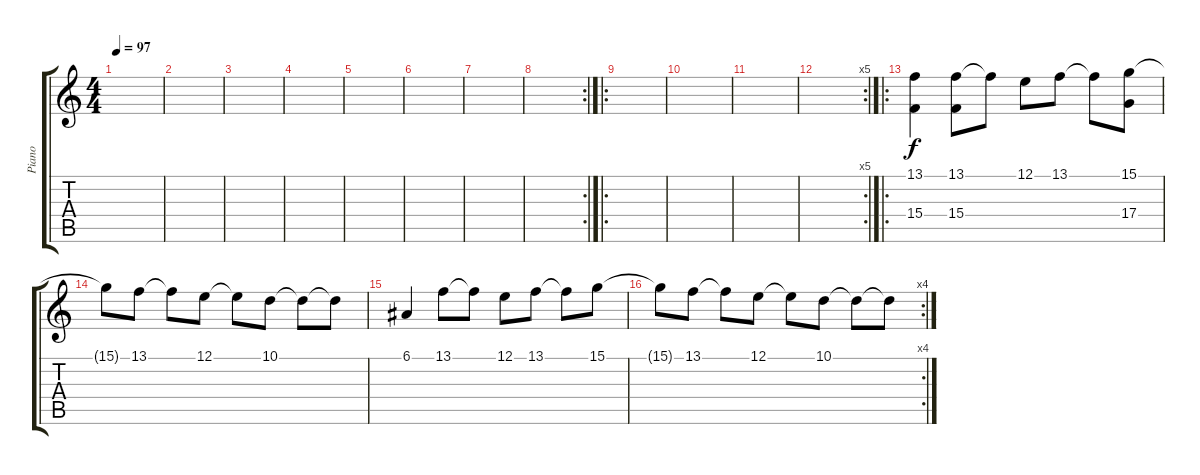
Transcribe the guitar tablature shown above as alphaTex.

\track ("Piano" "Piano") {instrument brightacousticpiano}
\staff {score tabs}
\tuning (E4 B3 G3 D3 A2 D2) {hide}
\ts (4 4)
\tempo 97
\clef g2
\ks c
|
|
|
|
|
|
|
\rc 2
|
\ro
|
|
|
\rc 5
|
\ro
(13.1 15.4).4 (13.1 15.4).8 13.1{t}.8 12.1.8 13.1.8 13.1{t}.8 (15.1 17.4).8 |
15.1{t}.8 13.1.8 13.1{t}.8 12.1.8 12.1{t}.8 10.1.8 10.1{t}.8 10.1{t}.8 |
6.1.4 13.1.8 13.1{t}.8 12.1.8 13.1.8 13.1{t}.8 15.1.8 |
\rc 4
15.1{t}.8 13.1.8 13.1{t}.8 12.1.8 12.1{t}.8 10.1.8 10.1{t}.8 10.1{t}.8
